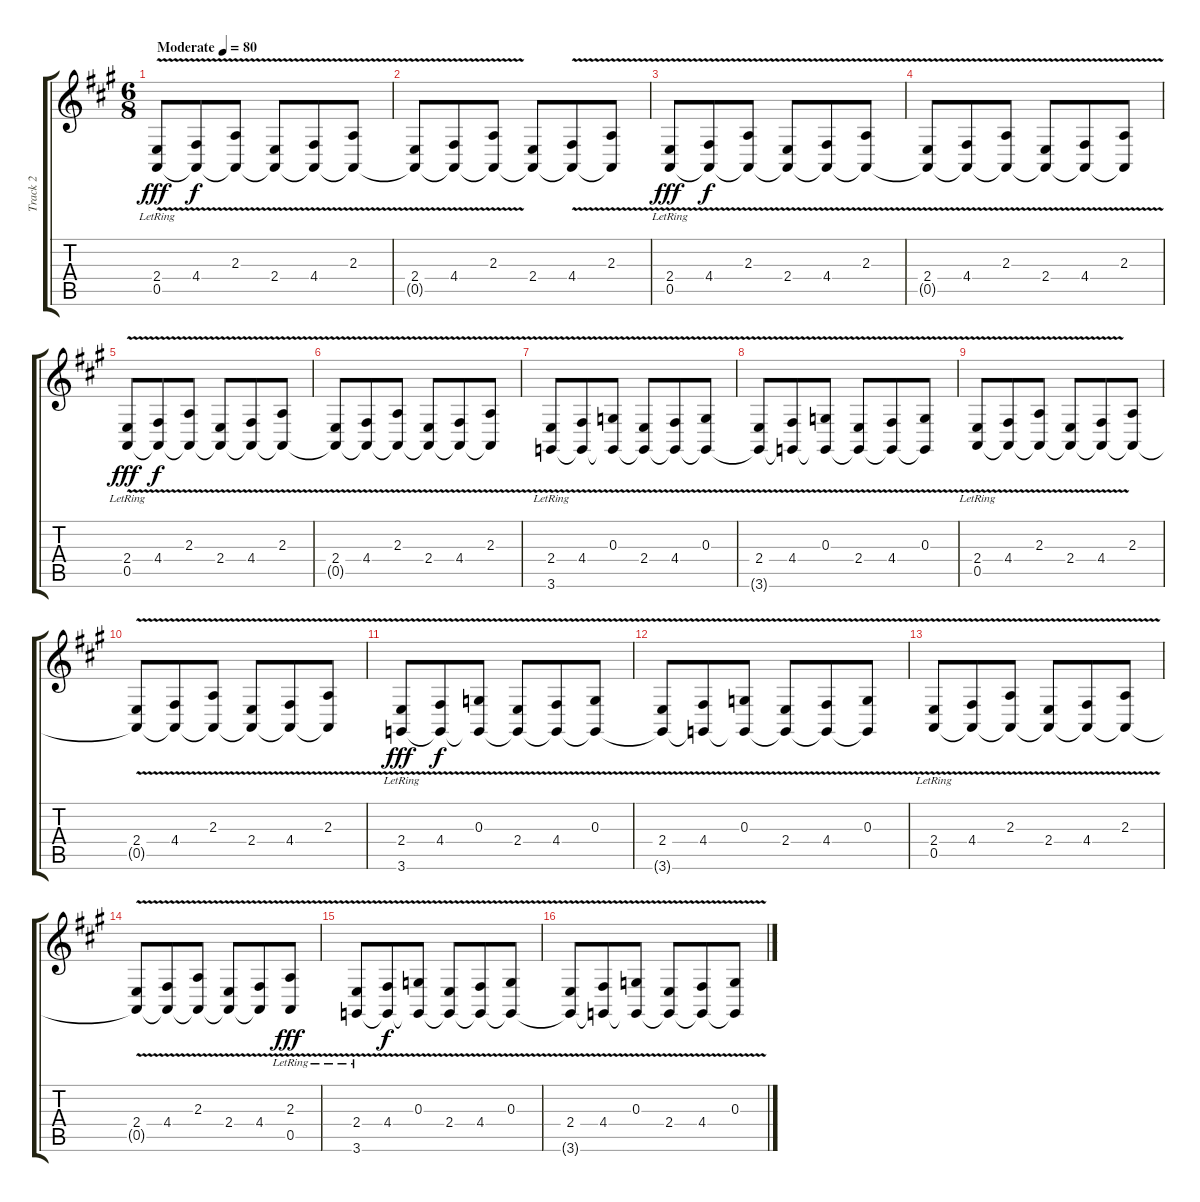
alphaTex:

\track ("Track 2" "Track 2") {instrument pad1newage}
\staff {score tabs}
\tuning (E4 B3 G3 D3 A2 E2) {hide}
\ts (6 8)
\tempo (80 "Moderate")
\clef g2
\ks a
(2.4{v} 0.5{v lr}).8{dy fff volume 4 instrument pad1newage} (4.4{v} 0.5{t}).8{dy f} (2.3{v} 0.5{t}).8 (2.4{v} 0.5{t}).8 (4.4{v} 0.5{t}).8 (2.3{v} 0.5{t}).8 |
(2.4{v} 0.5{t}).8 (4.4{v} 0.5{t}).8 (2.3{v} 0.5{t}).8 (2.4 0.5{t}).8 (4.4{v} 0.5{t}).8 (2.3{v} 0.5{t}).8 |
(2.4{v} 0.5{v lr}).8{dy fff volume 16} (4.4{v} 0.5{t}).8{dy f volume 4} (2.3{v} 0.5{t}).8 (2.4{v} 0.5{t}).8 (4.4{v} 0.5{t}).8 (2.3{v} 0.5{t}).8 |
(2.4{v} 0.5{t}).8 (4.4{v} 0.5{t}).8 (2.3{v} 0.5{t}).8 (2.4{v} 0.5{t}).8 (4.4{v} 0.5{t}).8 (2.3{v} 0.5{t}).8 |
(2.4{v} 0.5{v lr}).8{dy fff volume 16} (4.4{v} 0.5{t}).8{dy f volume 4} (2.3{v} 0.5{t}).8 (2.4{v} 0.5{t}).8 (4.4{v} 0.5{t}).8 (2.3{v} 0.5{t}).8 |
(2.4{v} 0.5{t}).8 (4.4{v} 0.5{t}).8 (2.3{v} 0.5{t}).8 (2.4{v} 0.5{t}).8 (4.4{v} 0.5{t}).8 (2.3{v} 0.5{t}).8 |
(2.4 3.6{v lr}).8{volume 16} (4.4{v} 3.6{t}).8{volume 4} (0.3{v} 3.6{t}).8 (2.4{v} 3.6{t}).8 (4.4{v} 3.6{t}).8 (0.3{v} 3.6{t}).8 |
(2.4{v} 3.6{t}).8 (4.4{v} 3.6{t}).8 (0.3{v} 3.6{t}).8 (2.4{v} 3.6{t}).8 (4.4{v} 3.6{t}).8 (0.3{v} 3.6{t}).8 |
(2.4{v} 0.5{v lr}).8{volume 16} (4.4{v} 0.5{t}).8{volume 4} (2.3{v} 0.5{t}).8 (2.4{v} 0.5{t}).8 (4.4{v} 0.5{t}).8 (2.3 0.5{t}).8 |
(2.4{v} 0.5{t}).8 (4.4{v} 0.5{t}).8 (2.3{v} 0.5{t}).8 (2.4{v} 0.5{t}).8 (4.4{v} 0.5{t}).8 (2.3{v} 0.5{t}).8 |
(2.4{v} 3.6{v lr}).8{dy fff volume 16} (4.4{v} 3.6{t}).8{dy f volume 4} (0.3{v} 3.6{t}).8 (2.4{v} 3.6{t}).8 (4.4{v} 3.6{t}).8 (0.3{v} 3.6{t}).8 |
(2.4{v} 3.6{t}).8 (4.4{v} 3.6{t}).8 (0.3{v} 3.6{t}).8 (2.4{v} 3.6{t}).8 (4.4{v} 3.6{t}).8 (0.3{v} 3.6{t}).8 |
(2.4{v} 0.5{v lr}).8{volume 16} (4.4{v} 0.5{t}).8{volume 4} (2.3{v} 0.5{t}).8 (2.4{v} 0.5{t}).8 (4.4{v} 0.5{t}).8 (2.3{v} 0.5{t}).8 |
(2.4{v} 0.5{t}).8 (4.4{v} 0.5{t}).8 (2.3{v} 0.5{t}).8 (2.4{v} 0.5{t}).8 (4.4{v} 0.5{t}).8 (2.3{v} 0.5{v lr}).8{dy fff} |
(2.4{v} 3.6{v lr}).8{volume 16} (4.4{v} 3.6{t}).8{dy f volume 4} (0.3{v} 3.6{t}).8 (2.4{v} 3.6{t}).8 (4.4{v} 3.6{t}).8 (0.3{v} 3.6{t}).8 |
(2.4{v} 3.6{t}).8 (4.4{v} 3.6{t}).8 (0.3{v} 3.6{t}).8 (2.4{v} 3.6{t}).8 (4.4{v} 3.6{t}).8 (0.3{v} 3.6{t}).8
